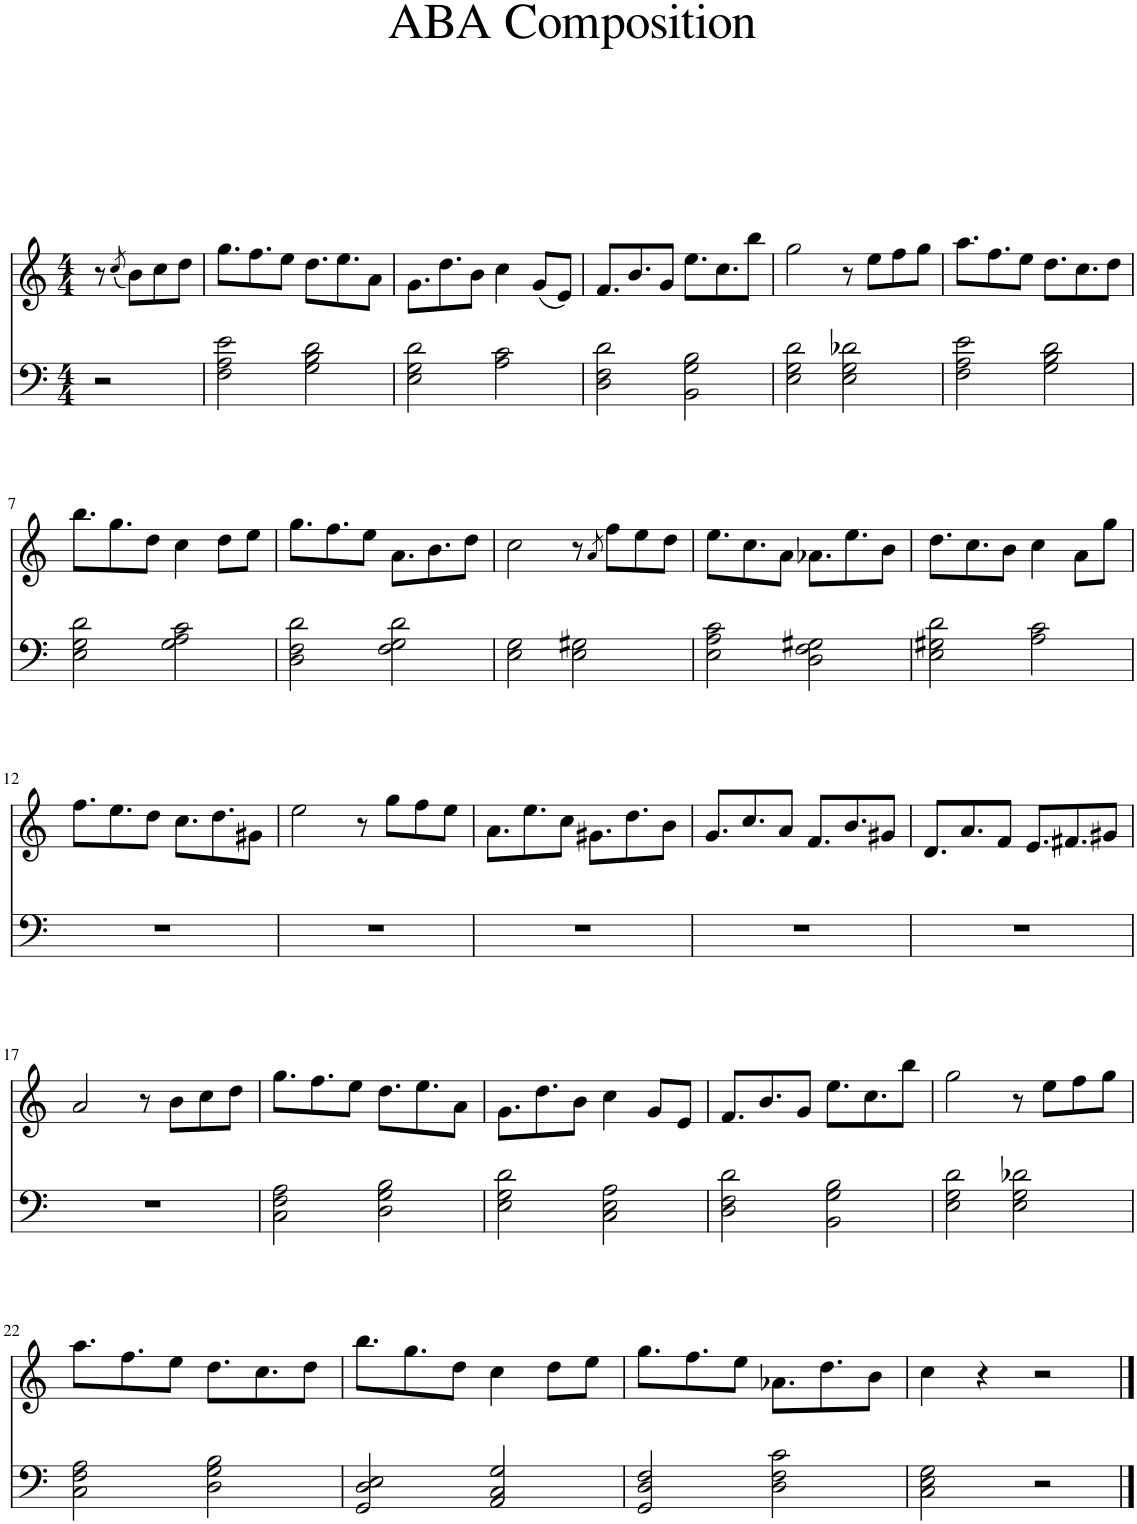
**kern	**kern
*part1	*part1
*staff2	*staff1
*I"Piano	*
*I'Pno.	*
*clefF4	*clefG2
*k[]	*k[]
*M4/4	*M4/4
=1	=1
2r	8r
.	(8qcc/
.	8b\L)
.	8cc\
.	8dd\J
=2	=2
2F\ 2A\ 2e\	8.gg\L
.	8.ff\
.	8ee\J
2G\ 2B\ 2d\	8.dd\L
.	8.ee\
.	8a\J
=3	=3
2E\ 2G\ 2d\	8.g\L
.	8.dd\
.	8b\J
2A\ 2c\	4cc\
.	(8g/L
.	8e/J)
=4	=4
2D\ 2F\ 2d\	8.f/L
.	8.b/
.	8g/J
2BB\ 2G\ 2B\	8.ee\L
.	8.cc\
.	8bb\J
=5	=5
2E\ 2G\ 2d\	2gg\
2E\ 2G\ 2d-X\	8r
.	8ee\L
.	8ff\
.	8gg\J
=6	=6
2F\ 2A\ 2e\	8.aa\L
.	8.ff\
.	8ee\J
2G\ 2B\ 2d\	8.dd\L
.	8.cc\
.	8dd\J
!!LO:LB:g=z
=7	=7
2E\ 2G\ 2d\	8.bb\L
.	8.gg\
.	8dd\J
2G\ 2A\ 2c\	4cc\
.	8dd\L
.	8ee\J
=8	=8
2D\ 2F\ 2d\	8.gg\L
.	8.ff\
.	8ee\J
2F\ 2G\ 2d\	8.a\L
.	8.b\
.	8dd\J
=9	=9
2E\ 2G\	2cc\
2E\ 2G#X\	8r
.	8qa/
.	8ff\L
.	8ee\
.	8dd\J
=10	=10
2E\ 2A\ 2c\	8.ee\L
.	8.cc\
.	8a\J
2D\ 2F\ 2G#X\	8.a-X\L
.	8.ee\
.	8b\J
=11	=11
2E\ 2G#X\ 2d\	8.dd\L
.	8.cc\
.	8b\J
2A\ 2c\	4cc\
.	8a\L
.	8gg\J
!!LO:LB:g=z
=12	=12
1r	8.ff\L
.	8.ee\
.	8dd\J
.	8.cc\L
.	8.dd\
.	8g#X\J
=13	=13
1r	2ee\
.	8r
.	8gg\L
.	8ff\
.	8ee\J
=14	=14
1r	8.a\L
.	8.ee\
.	8cc\J
.	8.g#X\L
.	8.dd\
.	8b\J
=15	=15
1r	8.g/L
.	8.cc/
.	8a/J
.	8.f/L
.	8.b/
.	8g#X/J
=16	=16
1r	8.d/L
.	8.a/
.	8f/J
.	8.e/L
.	8.f#X/
.	8g#X/J
!!LO:LB:g=z
=17	=17
1r	2a/
.	8r
.	8b\L
.	8cc\
.	8dd\J
=18	=18
2C\ 2F\ 2A\	8.gg\L
.	8.ff\
.	8ee\J
2D\ 2G\ 2B\	8.dd\L
.	8.ee\
.	8a\J
=19	=19
2E\ 2G\ 2d\	8.g\L
.	8.dd\
.	8b\J
2C\ 2E\ 2A\	4cc\
.	8g/L
.	8e/J
=20	=20
2D\ 2F\ 2d\	8.f/L
.	8.b/
.	8g/J
2BB\ 2G\ 2B\	8.ee\L
.	8.cc\
.	8bb\J
=21	=21
2E\ 2G\ 2d\	2gg\
2E\ 2G\ 2d-X\	8r
.	8ee\L
.	8ff\
.	8gg\J
!!LO:LB:g=z
=22	=22
2C\ 2F\ 2A\	8.aa\L
.	8.ff\
.	8ee\J
2D\ 2G\ 2B\	8.dd\L
.	8.cc\
.	8dd\J
=23	=23
2GG/ 2D/ 2E/	8.bb\L
.	8.gg\
.	8dd\J
2AA/ 2C/ 2G/	4cc\
.	8dd\L
.	8ee\J
=24	=24
2GG/ 2D/ 2F/	8.gg\L
.	8.ff\
.	8ee\J
2D\ 2F\ 2c\	8.a-X\L
.	8.dd\
.	8b\J
=25	=25
2C\ 2E\ 2G\	4cc\
.	4r
2r	2r
==	==
*-	*-
